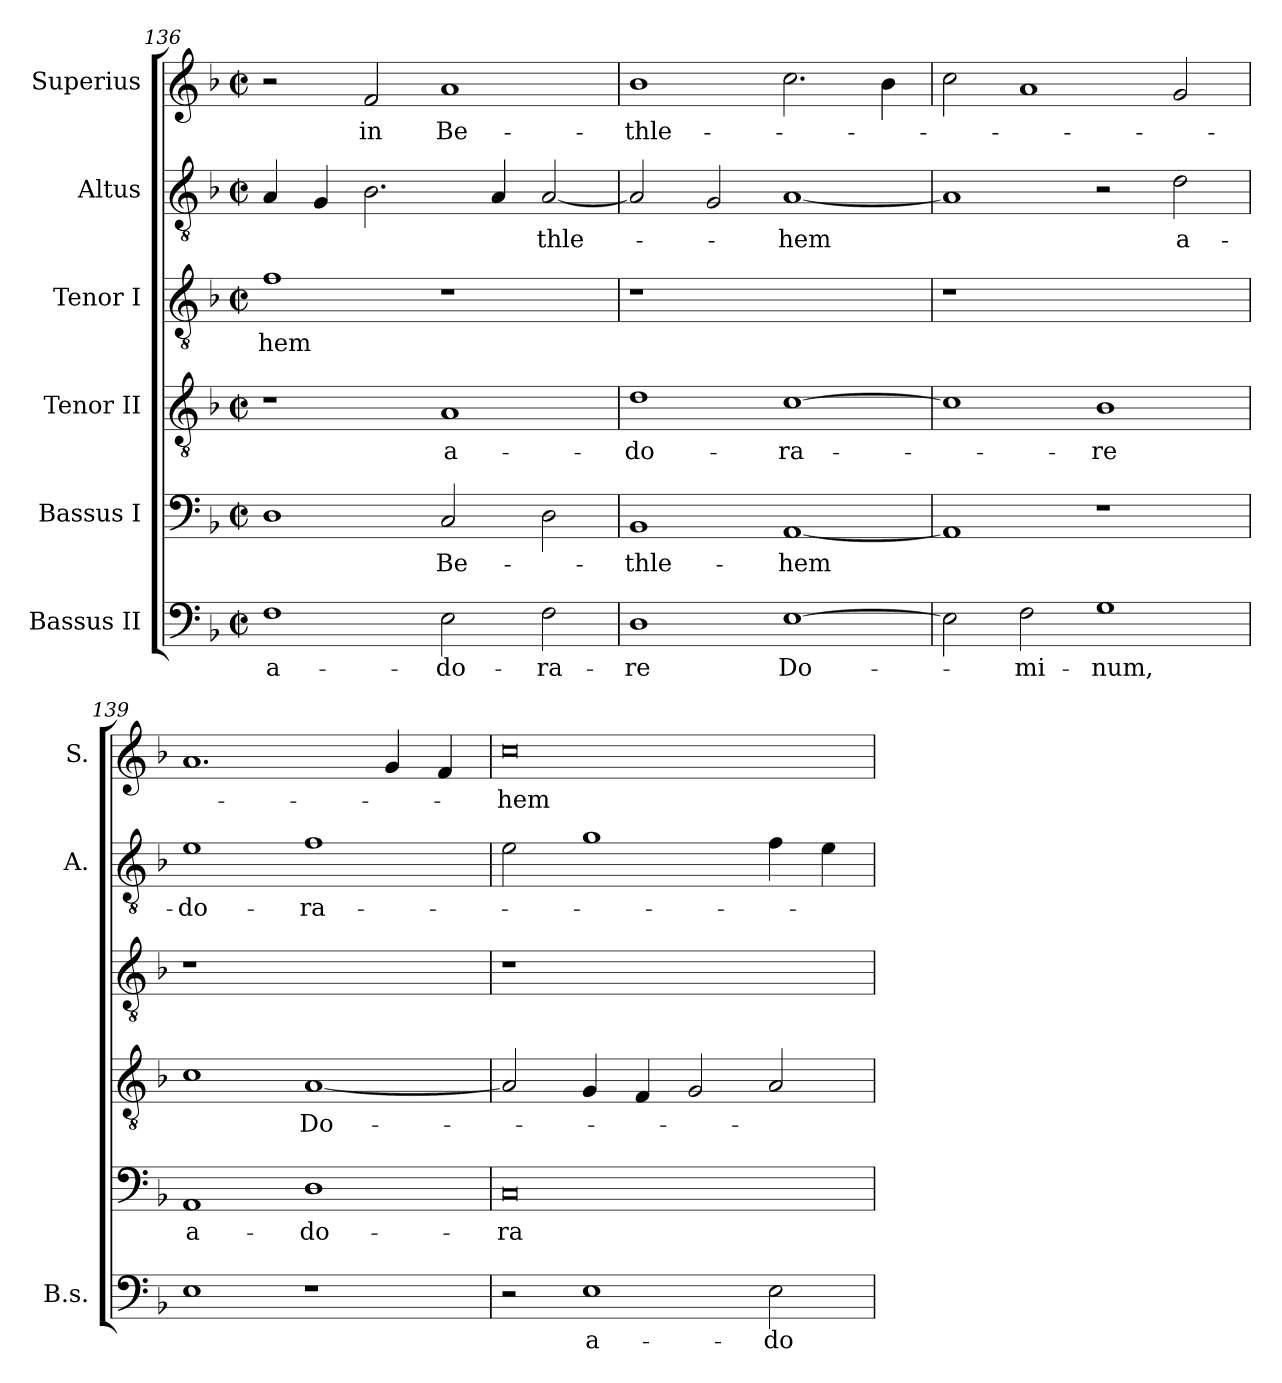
**kern	**text	**kern	**text	**kern	**text	**kern	**text	**kern	**text	**kern	**text
*part6	*part6	*part5	*part5	*part4	*part4	*part3	*part3	*part2	*part2	*part1	*part1
*staff6	*staff6	*staff5	*staff5	*staff4	*staff4	*staff3	*staff3	*staff2	*staff2	*staff1	*staff1
*I"Bassus II	*	*I"Bassus I	*	*I"Tenor II	*	*I"Tenor I	*	*I"Altus	*	*I"Superius	*
*I'B.s.	*	*	*	*	*	*	*	*I'A.	*	*I'S.	*
*clefF4	*	*clefF4	*	*clefGv2	*	*clefGv2	*	*clefGv2	*	*clefG2	*
*	*	*	*	*ITrd7c12	*	*ITrd7c12	*	*ITrd7c12	*	*	*
*k[b-]	*	*k[b-]	*	*k[b-]	*	*k[b-]	*	*k[b-]	*	*k[b-]	*
*F:	*	*F:	*	*F:	*	*F:	*	*F:	*	*F:	*
*M2/2	*	*M2/2	*	*M2/2	*	*M2/2	*	*M2/2	*	*M2/2	*
*met(c|)	*	*met(c|)	*	*met(c|)	*	*met(c|)	*	*met(c|)	*	*met(c|)	*
=136	=136	=136	=136	=136	=136	=136	=136	=136	=136	=136	=136
!	!LO:LY:b:color=#000000	!	!	!	!	!	!	!	!	!	!
!	!	!	!	!	!	!	!LO:LY:b:color=#000000	!	!	!	!
1Fi	a-	1Di	.	1r	.	1Fi	-hem	4AAi/	.	2r	.
.	.	.	.	.	.	.	.	4GGi/	.	.	.
!	!	!	!	!	!	!	!	!	!	!	!LO:LY:b:color=#000000
.	.	.	.	.	.	.	.	2.BB-i\	.	2fi/	in
!	!LO:LY:b:color=#000000	!	!	!	!	!	!	!	!	!	!
!	!	!	!LO:LY:b:color=#000000	!	!	!	!	!	!	!	!
!	!	!	!	!	!LO:LY:b:color=#000000	!	!	!	!	!	!
!	!	!	!	!	!	!	!	!	!	!	!LO:LY:b:color=#000000
2Ei\	-do-	2Ci/	Be-	1AAi	a-	1r	.	.	.	1ai	Be-
.	.	.	.	.	.	.	.	4AAi/	.	.	.
!	!LO:LY:b:color=#000000	!	!	!	!	!	!	!	!	!	!
!	!	!	!	!	!	!	!	!	!LO:LY:b:color=#000000	!	!
2Fi\	-ra-	2Di\	.	.	.	.	.	[<2AAi/	-thle-	.	.
=137	=137	=137	=137	=137	=137	=137	=137	=137	=137	=137	=137
!	!LO:LY:b:color=#000000	!	!	!	!	!	!	!	!	!	!
!	!	!	!LO:LY:b:color=#000000	!	!	!	!	!	!	!	!
!	!	!	!	!	!LO:LY:b:color=#000000	!LO:N:vis=1	!	!	!	!	!
!	!	!	!	!	!	!	!	!	!	!	!LO:LY:b:color=#000000
1Di	-re	1BB-i	-thle-	1Di	-do-	1r	.	2AAi/]	.	1b-i	-thle-
.	.	.	.	.	.	.	.	2GGi/	.	.	.
!	!LO:LY:b:color=#000000	!	!	!	!	!	!	!	!	!	!
!	!	!	!LO:LY:b:color=#000000	!	!	!	!	!	!	!	!
!	!	!	!	!	!LO:LY:b:color=#000000	!	!	!	!	!	!
!	!	!	!	!	!	!	!	!	!LO:LY:b:color=#000000	!	!
[>1Ei	Do-	[<1AAi	-hem	[>1Ci	-ra-	1ryy	.	[<1AAi	-hem	2.cci\	.
.	.	.	.	.	.	.	.	.	.	4b-i\	.
=138	=138	=138	=138	=138	=138	=138	=138	=138	=138	=138	=138
!	!	!	!	!	!	!LO:N:vis=1	!	!	!	!	!
2Ei\]	.	1AAi]	.	1Ci]	.	1r	.	1AAi]	.	2cci\	.
!	!LO:LY:b:color=#000000	!	!	!	!	!	!	!	!	!	!
2Fi\	-mi-	.	.	.	.	.	.	.	.	1ai	.
!	!LO:LY:b:color=#000000	!	!	!	!	!	!	!	!	!	!
!	!	!	!	!	!LO:LY:b:color=#000000	!	!	!	!	!	!
1Gi	-num,	1r	.	1BB-i	-re	1ryy	.	2r	.	.	.
!	!	!	!	!	!	!	!	!	!LO:LY:b:color=#000000	!	!
.	.	.	.	.	.	.	.	2Di\	a-	2gi/	.
!!LO:PB:g=z
=139	=139	=139	=139	=139	=139	=139	=139	=139	=139	=139	=139
!	!	!	!LO:LY:b:color=#000000	!	!	!LO:N:vis=1	!	!	!	!	!
!	!	!	!	!	!	!	!	!	!LO:LY:b:color=#000000	!	!
1Ei	.	1AAi	a-	1Ci	.	1r	.	1Ei	-do-	1.ai	.
!	!	!	!LO:LY:b:color=#000000	!	!	!	!	!	!	!	!
!	!	!	!	!	!LO:LY:b:color=#000000	!	!	!	!	!	!
!	!	!	!	!	!	!	!	!	!LO:LY:b:color=#000000	!	!
1r	.	1Di	-do-	[<1AAi	Do-	1ryy	.	1Fi	-ra-	.	.
.	.	.	.	.	.	.	.	.	.	4gi/	.
.	.	.	.	.	.	.	.	.	.	4fi/	.
=140	=140	=140	=140	=140	=140	=140	=140	=140	=140	=140	=140
!	!	!	!LO:LY:b:color=#000000	!	!	!LO:N:vis=1	!	!	!	!	!
!	!	!	!	!	!	!	!	!	!	!	!LO:LY:b:color=#000000
2r	.	0Ci	-ra-	2AAi/]	.	1r	.	2Ei\	.	0cci	-hem
!	!LO:LY:b:color=#000000	!	!	!	!	!	!	!	!	!	!
1Ei	a-	.	.	4GGi/	.	.	.	1Gi	.	.	.
.	.	.	.	4FFi/	.	.	.	.	.	.	.
.	.	.	.	2GGi/	.	1ryy	.	.	.	.	.
!	!LO:LY:b:color=#000000	!	!	!	!	!	!	!	!	!	!
2Ei\	-do-	.	.	2AAi/	.	.	.	4Fi\	.	.	.
.	.	.	.	.	.	.	.	4Ei\	.	.	.
=	=	=	=	=	=	=	=	=	=	=	=
*-	*-	*-	*-	*-	*-	*-	*-	*-	*-	*-	*-
